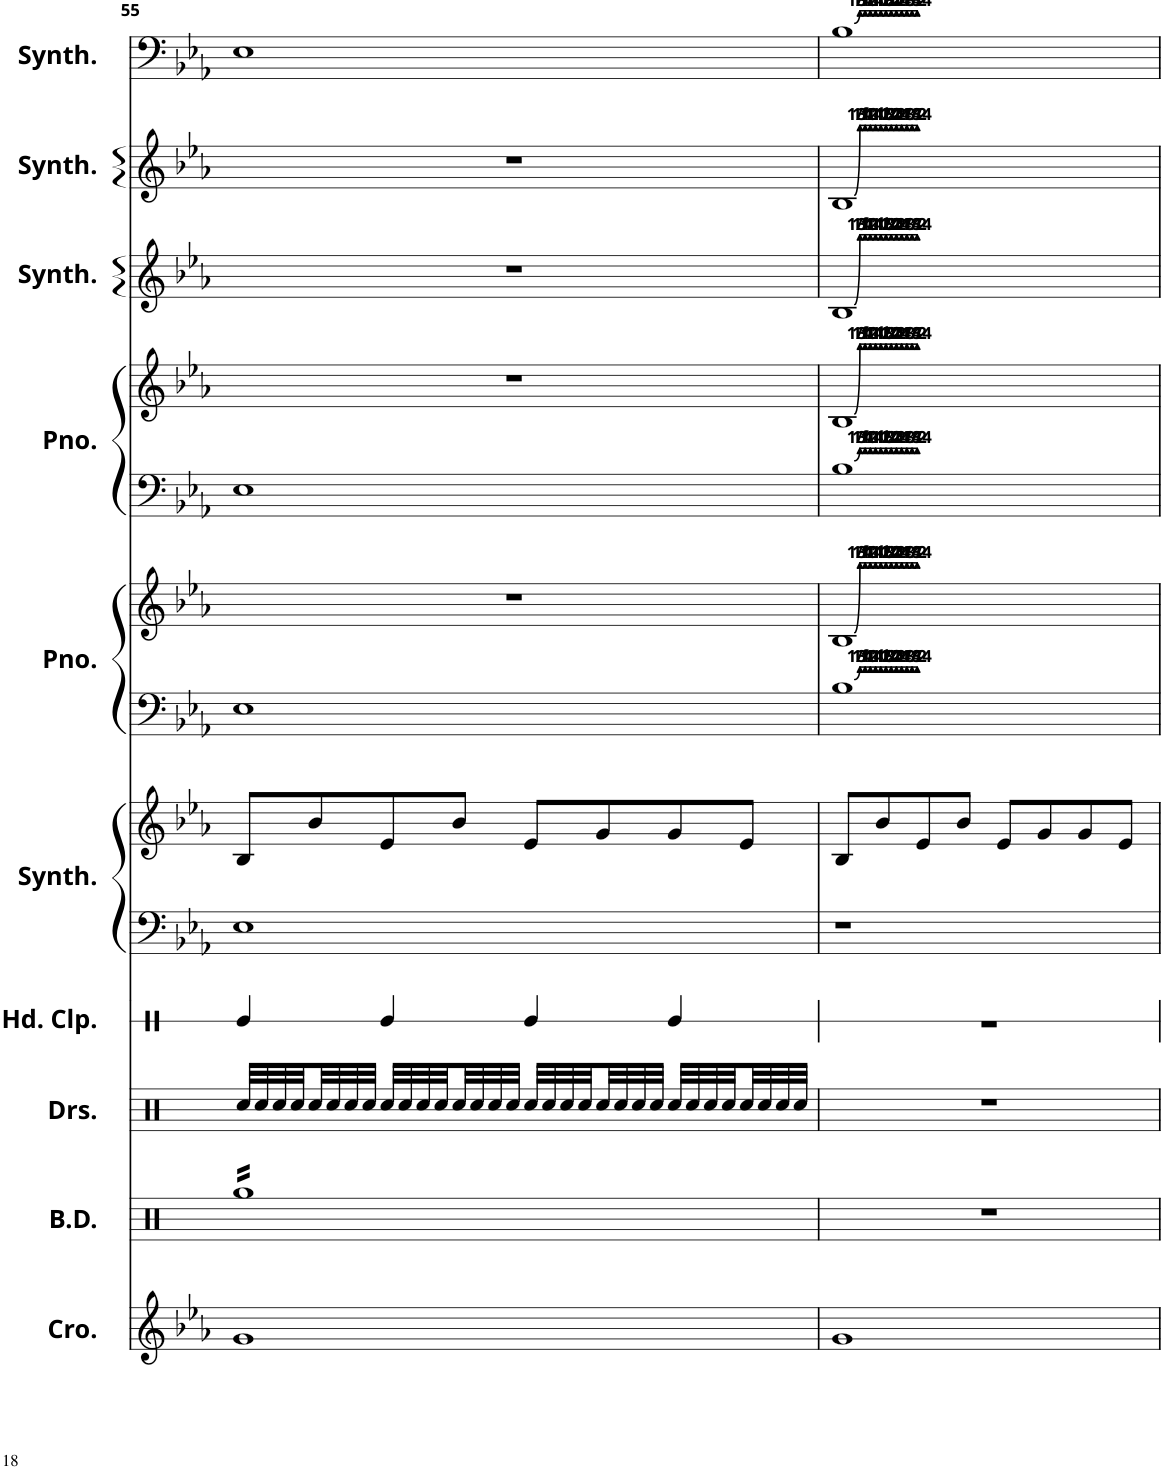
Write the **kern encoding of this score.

**kern	**kern	**kern	**kern	**kern	**kern	**kern	**kern	**kern	**kern	**kern	**kern	**kern
*part10	*part9	*part8	*part7	*part6	*part6	*part5	*part5	*part4	*part4	*part3	*part2	*part1
*staff13	*staff12	*staff11	*staff10	*staff9	*staff8	*staff7	*staff6	*staff5	*staff4	*staff3	*staff2	*staff1
*I"REVERSE CYMBAL	*I"BASS DRUMS	*I"PERCUSSION	*I"CLAP	*I"LEAD BASS SYNTH	*	*I"MELODY PIANO	*	*I"ACCOMPANIMENT PIANO	*	*I"SQUARE SYNTH	*I"SINE SYNTH	*I"SAW SYNTH
*	*I'B.D.	*	*	*I'Synth.	*	*I'Pno.	*	*I'Pno.	*	*I'Synth.	*I'Synth.	*I'Synth.
!!LO:PB:g=z
*clefG2	*clefX	*clefX	*clefX	*clefF4	*clefG2	*clefF4	*clefG2	*clefF4	*clefG2	*clefG2	*clefG2	*clefF4
*Trd-14c-24	*	*	*	*	*	*	*	*	*	*	*	*
*k[b-e-a-]	*k[]	*k[]	*k[]	*k[b-e-a-]	*k[b-e-a-]	*k[b-e-a-]	*k[b-e-a-]	*k[b-e-a-]	*k[b-e-a-]	*k[b-e-a-]	*k[b-e-a-]	*k[b-e-a-]
*M4/4	*M4/4	*M4/4	*M4/4	*M4/4	*M4/4	*M4/4	*M4/4	*M4/4	*M4/4	*M4/4	*M4/4	*M4/4
=55	=55	=55	=55	=55	=55	=55	=55	=55	=55	=55	=55	=55
*	*tremolo	*	*	*	*	*	*	*	*	*	*	*
1g	16RggLL	32Rcc/LLL	4Re/	1E-	8B-/L	1E-	1r	1E-	1r	1r	1r	1E-
.	.	32Rcc/	.	.	.	.	.	.	.	.	.	.
.	16Rgg	32Rcc/	.	.	.	.	.	.	.	.	.	.
.	.	32Rcc/	.	.	.	.	.	.	.	.	.	.
.	16Rgg	32Rcc/	.	.	8b-/	.	.	.	.	.	.	.
.	.	32Rcc/	.	.	.	.	.	.	.	.	.	.
.	16Rgg	32Rcc/	.	.	.	.	.	.	.	.	.	.
.	.	32Rcc/JJJ	.	.	.	.	.	.	.	.	.	.
.	16Rgg	32Rcc/LLL	4Re/	.	8e-/	.	.	.	.	.	.	.
.	.	32Rcc/	.	.	.	.	.	.	.	.	.	.
.	16Rgg	32Rcc/	.	.	.	.	.	.	.	.	.	.
.	.	32Rcc/	.	.	.	.	.	.	.	.	.	.
.	16Rgg	32Rcc/	.	.	8b-/J	.	.	.	.	.	.	.
.	.	32Rcc/	.	.	.	.	.	.	.	.	.	.
.	16Rgg	32Rcc/	.	.	.	.	.	.	.	.	.	.
.	.	32Rcc/JJJ	.	.	.	.	.	.	.	.	.	.
.	16Rgg	32Rcc/LLL	4Re/	.	8e-/L	.	.	.	.	.	.	.
.	.	32Rcc/	.	.	.	.	.	.	.	.	.	.
.	16Rgg	32Rcc/	.	.	.	.	.	.	.	.	.	.
.	.	32Rcc/	.	.	.	.	.	.	.	.	.	.
.	16Rgg	32Rcc/	.	.	8g/	.	.	.	.	.	.	.
.	.	32Rcc/	.	.	.	.	.	.	.	.	.	.
.	16Rgg	32Rcc/	.	.	.	.	.	.	.	.	.	.
.	.	32Rcc/JJJ	.	.	.	.	.	.	.	.	.	.
.	16Rgg	32Rcc/LLL	4Re/	.	8g/	.	.	.	.	.	.	.
.	.	32Rcc/	.	.	.	.	.	.	.	.	.	.
.	16Rgg	32Rcc/	.	.	.	.	.	.	.	.	.	.
.	.	32Rcc/	.	.	.	.	.	.	.	.	.	.
.	16Rgg	32Rcc/	.	.	8e-/J	.	.	.	.	.	.	.
.	.	32Rcc/	.	.	.	.	.	.	.	.	.	.
.	16RggJJ	32Rcc/	.	.	.	.	.	.	.	.	.	.
*	*Xtremolo	*	*	*	*	*	*	*	*	*	*	*
.	.	32Rcc/JJJ	.	.	.	.	.	.	.	.	.	.
=56	=56	=56	=56	=56	=56	=56	=56	=56	=56	=56	=56	=56
1g	1r	1r	1r	1r	8B-/L	1B-	1B-	1B-	1B-	1B-	1B-	1B-
.	.	.	.	.	8b-/	.	.	.	.	.	.	.
.	.	.	.	.	8e-/	.	.	.	.	.	.	.
.	.	.	.	.	8b-/J	.	.	.	.	.	.	.
.	.	.	.	.	8e-/L	.	.	.	.	.	.	.
.	.	.	.	.	8g/	.	.	.	.	.	.	.
.	.	.	.	.	8g/	.	.	.	.	.	.	.
.	.	.	.	.	8e-/J	.	.	.	.	.	.	.
=	=	=	=	=	=	=	=	=	=	=	=	=
*-	*-	*-	*-	*-	*-	*-	*-	*-	*-	*-	*-	*-
